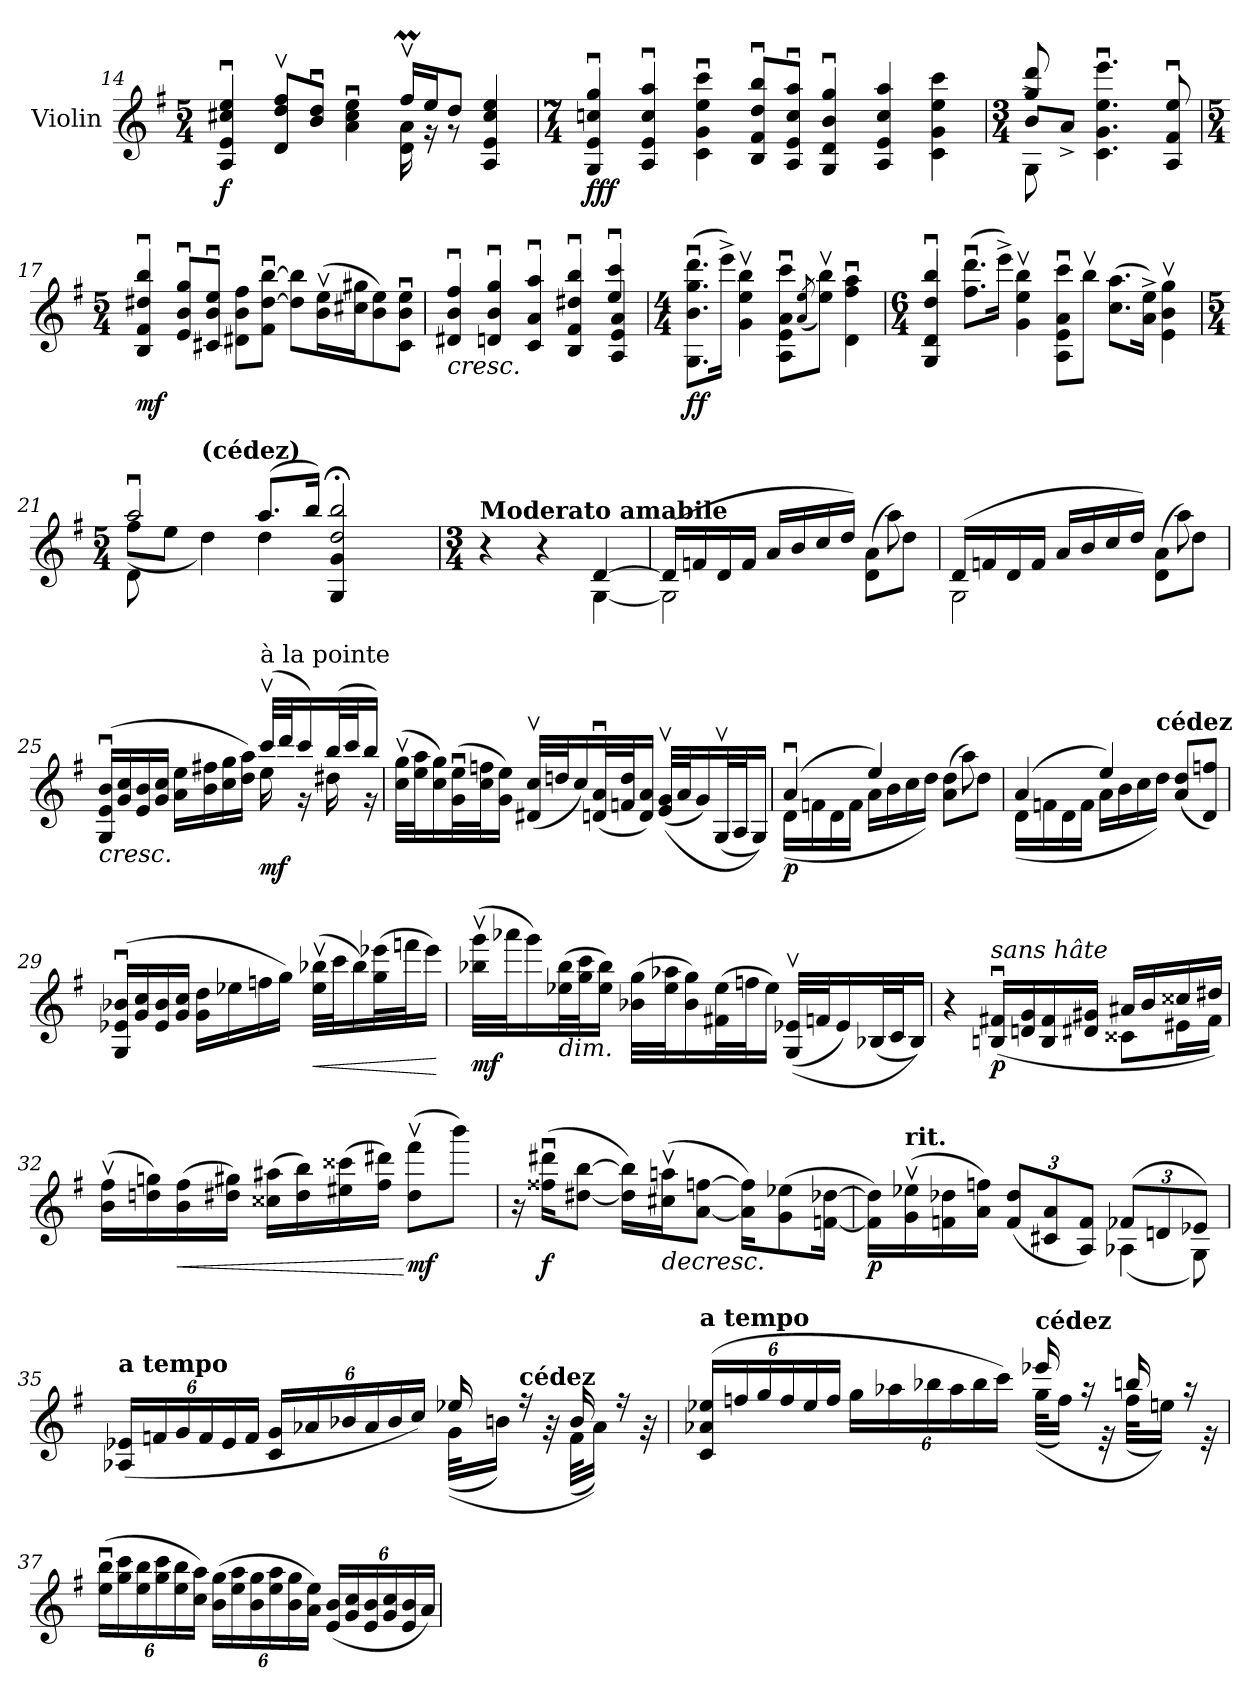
**kern	**dynam
*part1	*part1
*staff1	*staff1
*I"Violin	*
*I'Vln.	*
!!LO:LB:g=z
*clefG2	*
*k[f#]	*
*M5/4	*
=14	=14
*^	*
!	!	!LO:DY:b
4A/u 4e/u 4cc#X/u 4ee/u	2.ryy	f
8d/v 8dd/v 8ff#/vL	.	.
8b/u 8dd/uJ	.	.
4a\u 4cc#\u 4ee\u	.	.
16ff#mv/LL	16d\ 16a\	.
16ee/J	16r	.
8dd/J	8r	.
4A/ 4e/ 4cc#/ 4ee/	4ryy	.
*v	*v	*
=15	=15
*M7/4	*
*^	*
!	!	!LO:DY:b
*v	*v	*
4G/u 4e/u 4ccn/u 4gg/u	fff
4A/u 4e/u 4cc/u 4aa/u	.
4c\u 4g\u 4ee\u 4ccc\u	.
8B/u 8f#/u 8dd/u 8bb/uL	.
8A/u 8e/u 8cc/u 8aa/uJ	.
4G/u 4d/u 4b/u 4gg/u	.
4A/ 4e/ 4cc/ 4aa/	.
4c\ 4g\ 4ee\ 4ccc\	.
=16	=16
*M3/4	*
*^	*
*	*^	*
8gg/ 8ddd/	8G\	8b^</L	.
8ryy	2ryy	8a^</J	.
4.c\u 4.g\u 4.ee\u 4.eee\u	.	2ryy	.
8A/u 8f#/u 8ee/u	8ryy	.	.
*v	*v	*v	*
!!LO:LB:g=z
=17	=17
*M5/4	*
*^	*
!	!	!LO:DY:b
*v	*v	*
4B/u 4f#/u 4dd#X/u 4bb/u	mf
8e/u 8b/u 8gg/uL	.
8c#X/u 8b/u 8ee/uJ	.
8d#X\ 8b\ 8ff#\L	.
8f#\u [8dd#\u [8bb\uJ	.
8dd#\] 8bb\]L	.
(16b\v 16ee\vL	.
16cc#X\ 16gg#X\J	.
8b\ 8ee\)	.
8c#\u 8b\u 8ee\uJ	.
=18	=18
*^	*
!LO:TX:b:i:t=cresc.	!	!
4d#X/u 4b/u 4ff#/u	1ryy	.
4dn/u 4b/u 4gg/u	.	.
4c/u 4a/u 4aa/u	.	.
4B/u 4f#/u 4dd#X/u 4bb/u	.	.
4ee/u 4ccc/u	4A/ 4e/ 4a/	.
*v	*v	*
=19	=19
*M4/4	*
*^	*
!	!	!LO:DY:b
*v	*v	*
(8.G\u 8.b\u 8.gg\u 8.ddd\uL	ff
16eee^\Jk)	.
4g\v 4ee\v 4bb\v	.
8A\u 8e\u 8a\u 8ccc\uL	.
(8qa/ 8qee/	.
8ee\v 8bb\vJ)	.
4d\u 4ff#\u 4aa\u	.
!!LO:LB:g=z
=20	=20
*M6/4	*
4G/u 4d/u 4dd/u 4bb/u	.
(8.ff#\u 8.ddd\uL	.
16eee^\Jk)	.
4g\v 4ee\v 4bb\v	.
8A\u 8e\u 8a\u 8ccc\uL	.
8bbv\J	.
(8.cc\ 8.aa\L	.
16a\^ 16ee\^Jk)	.
4e\v 4b\v 4gg\v	.
=21	=21
*M5/4	*
*^	*
*	*^	*
2aau/	(8ff#\L	8d\	.
.	8ee\J	1ryy	.
!	!LO:TX:a:B:t=(cédez)	!	!
.	4dd\)	.	.
(8.aa/L	4dd\	.	.
16bb/Jk)	.	.	.
!LO:N:n=1:head=solid	!	!	!
!LO:N:n=2:head=solid	!	!	!
2G/;< 2g/;< 2dd/;< 2bb/;<	2ryy	.	.
.	.	8ryy	.
*v	*v	*v	*
!!LO:PB:g=z
=22	=22
*M3/4	*
*^	*
*	*^	*
!LO:TX:a:B:t=Moderato amabile	!	!	!
*	*v	*v	*
4r	2ryy	.
4r	.	.
!	!	!LO:DY:b
!	!	!LO:DY:n=1:b
[4d/	[4G\	p other-dynamics
=23	=23	=23
(16d/LL]	2G\]	.
16fn/	.	.
16d/	.	.
16f/JJ	.	.
16a/LL	.	.
16b/	.	.
16cc/	.	.
16dd/JJ)	.	.
(>8d\ 8a\L	8ryy	.
8dd<\J	8aa\)	.
=24	=24	=24
(16d/LL	2G\	.
16fn/	.	.
16d/	.	.
16f/JJ	.	.
16a/LL	.	.
16b/	.	.
16cc/	.	.
16dd/JJ)	.	.
(>8d\ 8a\L	8ryy	.
8dd<\J	8aa\)	.
=25	=25	=25
!	!	!LO:HP:b
(16G/u 16e/u 16b/uLL	2ryy	<
16g/ 16cc/	.	.
16e/ 16b/	.	.
16g/ 16cc/JJ	.	.
16a\ 16ee\LL	.	.
16b\ 16ff#X\	.	.
16cc\ 16gg\	.	.
16dd\ 16aa\JJ)	.	.
!LO:TX:a:t=à la pointe	!	!
!	!	!LO:DY:b
(32cccv/LLL	16ee\	mf
32ddd/J	.	.
16ccc/)	16r	.
(32bb/L	16dd#X\	.
32ccc/J	.	.
16bb/JJ)	16r	.
*v	*v	*
!!LO:LB:g=z
=26	=26
(32cc\v 32gg\vLLL	.
32ee\ 32aa\J	.
16cc\ 16gg\)	.
(32g\u 32ee\uL	.
32cc\ 32ffn\J	.
16g\ 16ee\JJ)	.
(32d#X/v 32cc/vLLL	.
32ddn/J	.
16cc/)	.
(32dn/u 32a/uL	.
32fn/ 32dd/J	.
16d/ 16a/JJ)	.
((>32e/v 32g/vLLL	.
32a/J	.
16g/)	.
(32Gv/L	.
32A/J	.
16G/JJ))	.
=27	=27
*^	*
!	!	!LO:DY:b
(4au/	(16d\LL	p
.	16fn\	.
.	16d\	.
.	16f\JJ	.
4ee/)	16a\LL	.
.	16b\	.
.	16cc\	.
.	16dd\JJ)	.
(>8a\ 8dd\L	8ryy	.
8dd<\J	8aa\)	.
=28	=28	=28
(4a/	(16d\LL	.
.	16fn\	.
.	16d\	.
.	16f\JJ	.
4ee/)	16a\LL	.
.	16b\	.
.	16cc\	.
!	!LO:TX:a:B:t=cédez	!
.	16dd\JJ)	.
(8a/ 8dd/L	4ryy	.
8d/ 8ffn/J)	.	.
*v	*v	*
!!LO:LB:g=z
=29	=29
(16G/u 16e-X/u 16b-X/uLL	.
16g/ 16cc/	.
16e-/ 16b-/	.
16g/ 16cc/JJ	.
16g\ 16dd\LL	.
16ee-X\	.
16ffn\	.
16gg\JJ)	.
!	!LO:HP:b
(32ee-\v 32bb-X\vLLL	<
32ccc\J	.
16bb-\)	.
(32gg\ 32eee-X\L	.
32fffn\J	.
16eee-\JJ)	.
.	[
=30	=30
!	!LO:DY:b
(32bb-X\v 32ggg\vLLL	mf
32aaa-X\J	.
16ggg\)	.
!LO:TX:b:i:t=dim.	!
(32ee-X\ 32bb-\L	.
32gg\ 32ccc\J	.
16ee-\ 16bb-\JJ)	.
(32b-X\ 32gg\LLL	.
32ee-\ 32aa-X\J	.
16b-\ 16gg\)	.
(32f#X\ 32ee-\L	.
32ffn\J	.
16ee-\JJ)	.
((>32G/v 32e-X/vLLL	.
32fn/J	.
16e-/)	.
(32B-X/L	.
32c/J	.
16B-/JJ))	.
!!LO:LB:g=z
=31	=31
*^	*
4r	2ryy	.
!LO:TX:a:i:t=sans hâte	!	!
!	!	!LO:DY:b
(16Bn/u 16f#X/uLL	.	p
16dn/ 16g/	.	.
16B/ 16f#/	.	.
16d#X/ 16g#X/JJ	.	.
16a#X/LL	8c##X\L	.
16b/	.	.
16cc##X/	16e#X\L	.
16dd#X/JJ)	16f#\JJ	.
*v	*v	*
=32	=32
(16b\v 16ff#\vLL	.
16ddn\ 16ggn\)	.
!	!LO:HP:b
(16b\ 16ff#\	<
16dd#X\ 16gg#X\JJ)	.
(16cc##X\ 16aa#X\LL	.
16dd#\ 16bb\)	.
(16ee#X\ 16ccc##X\	.
16ff#\ 16ddd#X\JJ)	.
!	!LO:DY:n=1:b
(8dd#\v 8fff#\vL	[ mf
8bbb\J)	.
=33	=33
16r	.
!	!LO:DY:b
(16ff##X\u 16ddd#X\uKL	f
[8dd#X\ [8bb\J	.
16dd#\] 16bb\]LL)	.
!	!LO:HP:b
(16cc#X\v 16aan\vJ	>
[8a\ [8ffn\J	.
16a\] 16ff\]KL)	.
(8g\ 8ee-X\	.
[16fn\ [16dd-X\Jk	.
.	[
!!LO:LB:g=z
=34	=34
*^	*
!	!	!LO:DY:b
16f\] 16dd-\]LL)	2ryy	p
!LO:TX:a:B:t=rit.	!	!
(16g\v 16ee-X\v	.	.
16fn\ 16dd-X\	.	.
16a\ 16ffn\JJ)	.	.
*Xbrackettup	*	*
(<12f/ 12dd-/L	.	.
12c#X/ 12a/	.	.
12A/ 12f/J)	.	.
*	*Xtuplet	*
(12f-X/L	(6A-X\	.
12dn/	.	.
12e-X/J)	12G\)	.
=35	=35	=35
*tuplet	*	*
!LO:TX:a:B:t=a tempo	!	!
(<24A-X/ 24e-X/LL	2ryy	.
24fn/	.	.
24g/	.	.
24f/	.	.
24e-/	.	.
24f/JJ	.	.
24c/ 24g/LL	.	.
24a-X/	.	.
24b-X/	.	.
24a-/	.	.
24b-/	.	.
24cc/JJ)	.	.
16ee-X/	((32g\KLL	.
.	16bn\JJ)	.
!LO:TX:a:B:t=cédez	!	!
16rff	.	.
.	32rg	.
16b/	(32f\KLL	.
.	16a-\JJ))	.
16rff	.	.
.	32rg	.
!!LO:LB:g=z	!!
=36	=36	=36
!LO:TX:a:B:t=a tempo	!	!
(24c/ 24a-X/ 24ee-X/LL	2ryy	.
24ffn/	.	.
24gg/	.	.
24ff/	.	.
24ee-/	.	.
24ff/JJ	.	.
24gg\LL	.	.
24aa-X\	.	.
24bb-X\	.	.
24aa-\	.	.
24bb-\	.	.
24ccc\JJ)	.	.
!LO:TX:a:B:t=cédez	!	!
16eee-X/	((32gg\KLL	.
.	16ff\JJ)	.
16raa	.	.
.	32r	.
16bbn/	(32ff\KLL	.
.	16een\JJ))	.
16raa	.	.
.	32r	.
=37	=37	=37
!LO:TX:a:B:t=a tempo	!	!
*v	*v	*
(24ee\u 24bb\uLL	.
24gg\ 24ccc\	.
24ee\ 24bb\	.
24gg\ 24ccc\	.
24ee\ 24bb\	.
24cc\ 24aa\JJ)	.
(24b\ 24gg\LL	.
24ee\ 24aa\	.
24b\ 24gg\	.
24ee\ 24aa\	.
24b\ 24gg\	.
24a\ 24ee\JJ)	.
(24e/ 24b/LL	.
24g/ 24cc/	.
24e/ 24b/	.
24g/ 24cc/	.
24e/ 24b/	.
24a/JJ)	.
.	]
=	=
*-	*-
